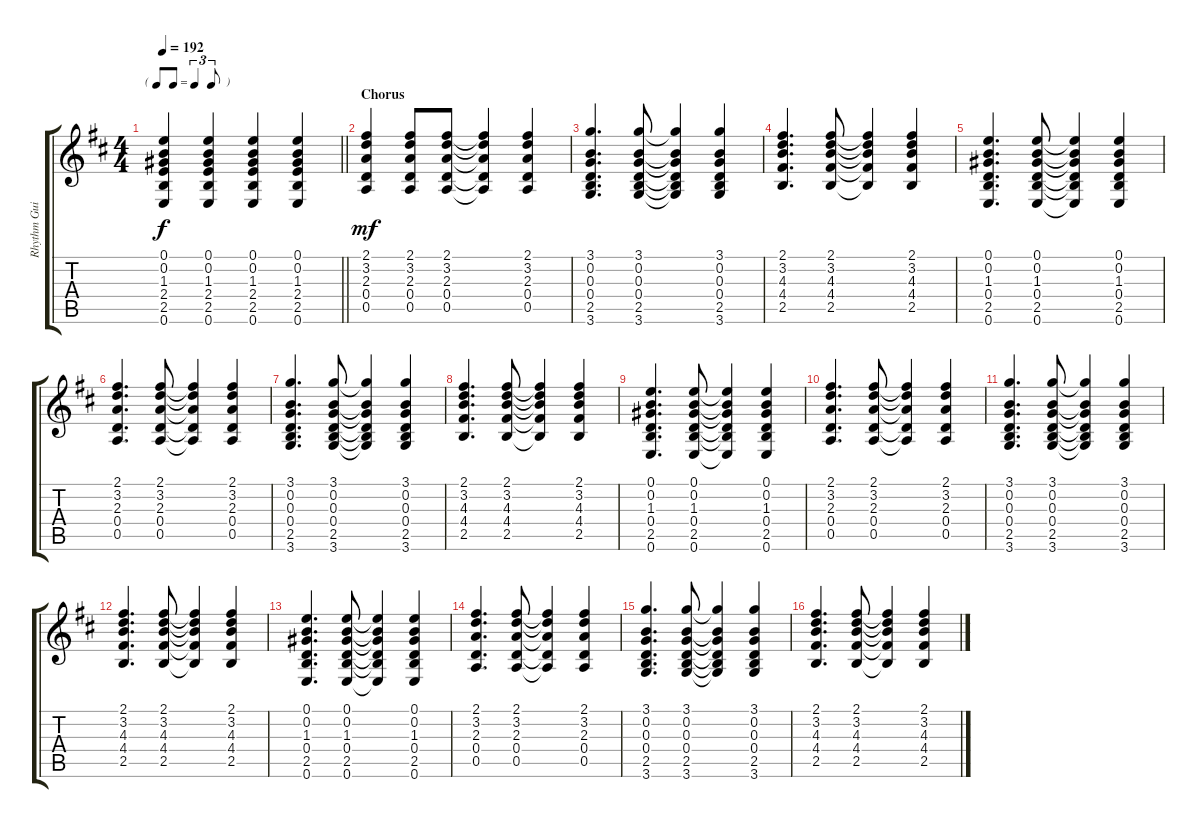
\track ("Rhythm Guitar" "Rhythm Gui") {instrument electricguitarclean}
\staff {score tabs}
\tuning (E4 B3 G3 D3 A2 E2) {hide}
\ts (4 4)
\tf triplet8th
\tempo 192
\clef g2
\barLineRight lightlight
\ks bminor
(0.1 0.2 1.3 2.4 2.5 0.6).4{dy f} (0.1 0.2 1.3 2.4 2.5 0.6).4 (0.1 0.2 1.3 2.4 2.5 0.6).4 (0.1 0.2 1.3 2.4 2.5 0.6).4 |
\section ("" "Chorus")
(2.1 3.2 2.3 0.4 0.5).4{dy mf volume 13 instrument electricguitarclean} (2.1 3.2 2.3 0.4 0.5).8 (2.1 3.2 2.3 0.4 0.5).8 (2.1{t} 3.2{t} 2.3{t} 0.4{t} 0.5{t}).4 (2.1 3.2 2.3 0.4 0.5).4 |
(3.1 0.2 0.3 0.4 2.5 3.6).4{d} (3.1 0.2 0.3 0.4 2.5 3.6).8 (3.1{t} 0.2{t} 0.3{t} 0.4{t} 2.5{t} 3.6{t}).4 (3.1 0.2 0.3 0.4 2.5 3.6).4 |
(2.1 3.2 4.3 4.4 2.5).4{d} (2.1 3.2 4.3 4.4 2.5).8 (2.1{t} 3.2{t} 4.3{t} 4.4{t} 2.5{t}).4 (2.1 3.2 4.3 4.4 2.5).4 |
(0.1 0.2 1.3 0.4 2.5 0.6).4{d} (0.1 0.2 1.3 0.4 2.5 0.6).8 (0.1{t} 0.2{t} 1.3{t} 0.4{t} 2.5{t} 0.6{t}).4 (0.1 0.2 1.3 0.4 2.5 0.6).4 |
(2.1 3.2 2.3 0.4 0.5).4{d} (2.1 3.2 2.3 0.4 0.5).8 (2.1{t} 3.2{t} 2.3{t} 0.4{t} 0.5{t}).4 (2.1 3.2 2.3 0.4 0.5).4 |
(3.1 0.2 0.3 0.4 2.5 3.6).4{d} (3.1 0.2 0.3 0.4 2.5 3.6).8 (3.1{t} 0.2{t} 0.3{t} 0.4{t} 2.5{t} 3.6{t}).4 (3.1 0.2 0.3 0.4 2.5 3.6).4 |
(2.1 3.2 4.3 4.4 2.5).4{d} (2.1 3.2 4.3 4.4 2.5).8 (2.1{t} 3.2{t} 4.3{t} 4.4{t} 2.5{t}).4 (2.1 3.2 4.3 4.4 2.5).4 |
(0.1 0.2 1.3 0.4 2.5 0.6).4{d} (0.1 0.2 1.3 0.4 2.5 0.6).8 (0.1{t} 0.2{t} 1.3{t} 0.4{t} 2.5{t} 0.6{t}).4 (0.1 0.2 1.3 0.4 2.5 0.6).4 |
(2.1 3.2 2.3 0.4 0.5).4{d} (2.1 3.2 2.3 0.4 0.5).8 (2.1{t} 3.2{t} 2.3{t} 0.4{t} 0.5{t}).4 (2.1 3.2 2.3 0.4 0.5).4 |
(3.1 0.2 0.3 0.4 2.5 3.6).4{d} (3.1 0.2 0.3 0.4 2.5 3.6).8 (3.1{t} 0.2{t} 0.3{t} 0.4{t} 2.5{t} 3.6{t}).4 (3.1 0.2 0.3 0.4 2.5 3.6).4 |
(2.1 3.2 4.3 4.4 2.5).4{d} (2.1 3.2 4.3 4.4 2.5).8 (2.1{t} 3.2{t} 4.3{t} 4.4{t} 2.5{t}).4 (2.1 3.2 4.3 4.4 2.5).4 |
(0.1 0.2 1.3 0.4 2.5 0.6).4{d} (0.1 0.2 1.3 0.4 2.5 0.6).8 (0.1{t} 0.2{t} 1.3{t} 0.4{t} 2.5{t} 0.6{t}).4 (0.1 0.2 1.3 0.4 2.5 0.6).4 |
(2.1 3.2 2.3 0.4 0.5).4{d} (2.1 3.2 2.3 0.4 0.5).8 (2.1{t} 3.2{t} 2.3{t} 0.4{t} 0.5{t}).4 (2.1 3.2 2.3 0.4 0.5).4 |
(3.1 0.2 0.3 0.4 2.5 3.6).4{d} (3.1 0.2 0.3 0.4 2.5 3.6).8 (3.1{t} 0.2{t} 0.3{t} 0.4{t} 2.5{t} 3.6{t}).4 (3.1 0.2 0.3 0.4 2.5 3.6).4 |
(2.1 3.2 4.3 4.4 2.5).4{d} (2.1 3.2 4.3 4.4 2.5).8 (2.1{t} 3.2{t} 4.3{t} 4.4{t} 2.5{t}).4 (2.1 3.2 4.3 4.4 2.5).4
